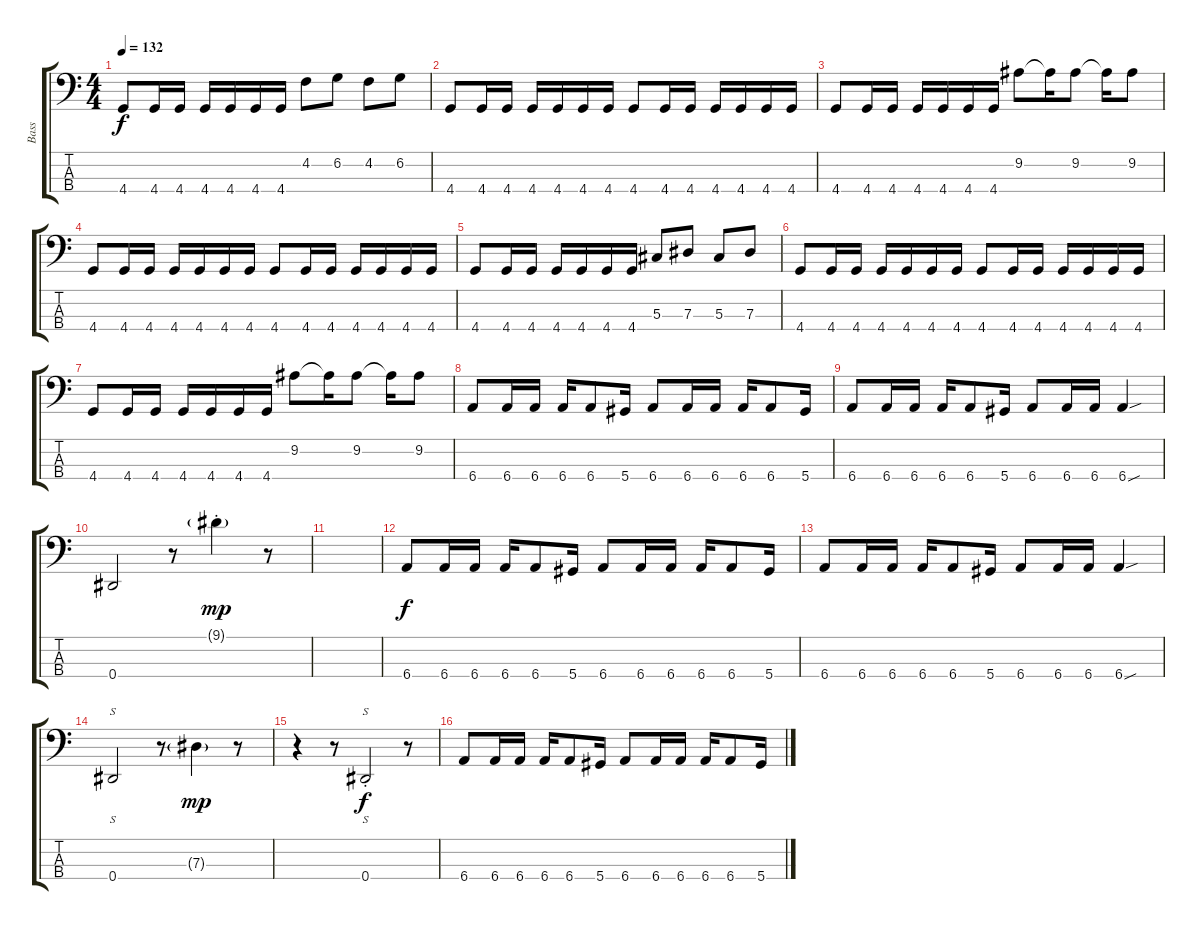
\track ("Bass" "Bass") {instrument electricbassfinger}
\staff {score tabs}
\tuning (Gb2 Db2 Ab1 Eb1) {hide}
\ts (4 4)
\tempo 132
\clef f4
\ks c
4.4.8{dy f} 4.4.16 4.4.16 4.4.16 4.4.16 4.4.16 4.4.16 4.2.8 6.2.8 4.2.8 6.2.8 |
4.4.8 4.4.16 4.4.16 4.4.16 4.4.16 4.4.16 4.4.16 4.4.8 4.4.16 4.4.16 4.4.16 4.4.16 4.4.16 4.4.16 |
4.4.8 4.4.16 4.4.16 4.4.16 4.4.16 4.4.16 4.4.16 9.2.8 9.2{t}.16 9.2.8 9.2{t}.16 9.2.8 |
4.4.8 4.4.16 4.4.16 4.4.16 4.4.16 4.4.16 4.4.16 4.4.8 4.4.16 4.4.16 4.4.16 4.4.16 4.4.16 4.4.16 |
4.4.8 4.4.16 4.4.16 4.4.16 4.4.16 4.4.16 4.4.16 5.3.8 7.3.8 5.3.8 7.3.8 |
4.4.8 4.4.16 4.4.16 4.4.16 4.4.16 4.4.16 4.4.16 4.4.8 4.4.16 4.4.16 4.4.16 4.4.16 4.4.16 4.4.16 |
4.4.8 4.4.16 4.4.16 4.4.16 4.4.16 4.4.16 4.4.16 9.2.8 9.2{t}.16 9.2.8 9.2{t}.16 9.2.8 |
6.4.8 6.4.16 6.4.16 6.4.16 6.4.8 5.4.16 6.4.8 6.4.16 6.4.16 6.4.16 6.4.8 5.4.16 |
6.4.8 6.4.16 6.4.16 6.4.16 6.4.8 5.4.16 6.4.8 6.4.16 6.4.16 6.4{sou}.4{beam Up} |
0.4.2 r.8 9.1{g st}.4{dy mp} r.8 |
|
6.4.8{dy f} 6.4.16 6.4.16 6.4.16 6.4.8 5.4.16 6.4.8 6.4.16 6.4.16 6.4.16 6.4.8 5.4.16 |
6.4.8 6.4.16 6.4.16 6.4.16 6.4.8 5.4.16 6.4.8 6.4.16 6.4.16 6.4{sou}.4{beam Up} |
0.4.2{s} r.8 7.3{g}.4{dy mp} r.8 |
r.4 r.8 0.4{st}.2{s dy f} r.8 |
6.4.8 6.4.16 6.4.16 6.4.16 6.4.8 5.4.16 6.4.8 6.4.16 6.4.16 6.4.16 6.4.8 5.4.16
